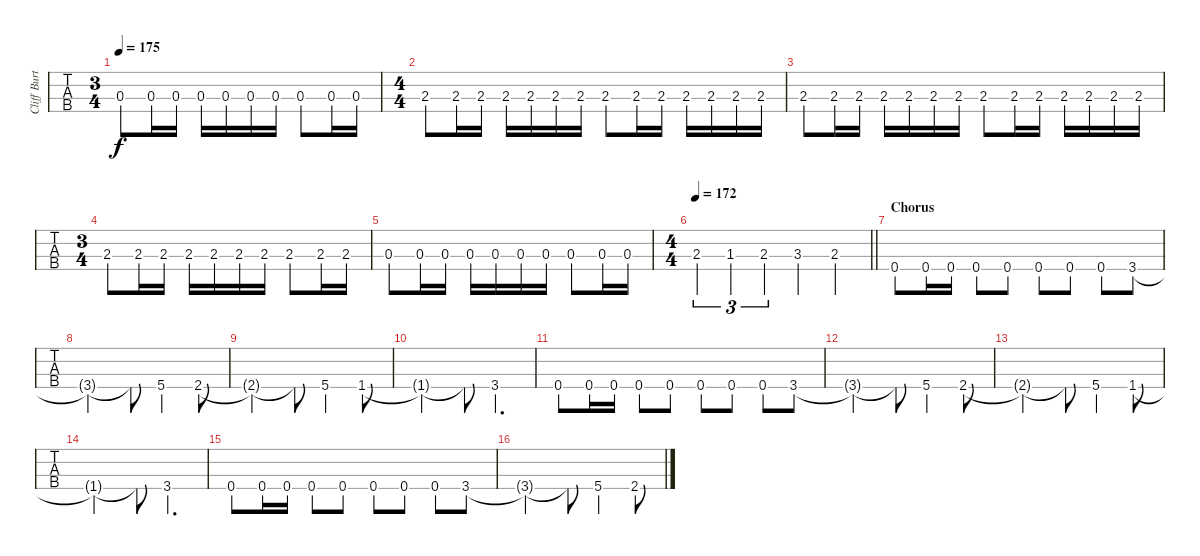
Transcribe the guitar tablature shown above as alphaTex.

\track ("Cliff Burton" "Cliff Burt") {instrument electricbassfinger}
\staff {tabs}
\tuning (G2 D2 A1 E1) {hide}
\ts (3 4)
\tempo 175
\clef f4
\ks c
0.3.8{dy f} 0.3.16 0.3.16 0.3.16 0.3.16 0.3.16 0.3.16 0.3.8 0.3.16 0.3.16 |
\ts (4 4)
2.3.8 2.3.16 2.3.16 2.3.16 2.3.16 2.3.16 2.3.16 2.3.8 2.3.16 2.3.16 2.3.16 2.3.16 2.3.16 2.3.16 |
2.3.8 2.3.16 2.3.16 2.3.16 2.3.16 2.3.16 2.3.16 2.3.8 2.3.16 2.3.16 2.3.16 2.3.16 2.3.16 2.3.16 |
\ts (3 4)
2.3.8 2.3.16 2.3.16 2.3.16 2.3.16 2.3.16 2.3.16 2.3.8 2.3.16 2.3.16 |
0.3.8 0.3.16 0.3.16 0.3.16 0.3.16 0.3.16 0.3.16 0.3.8 0.3.16 0.3.16 |
\ts (4 4)
\tempo 172
\barLineRight lightlight
2.3.4{tu (3 2)} 1.3.4{tu (3 2)} 2.3.4{tu (3 2)} 3.3.4 2.3.4 |
\section ("" "Chorus")
0.4.8 0.4.16 0.4.16 0.4.8 0.4.8 0.4.8 0.4.8 0.4.8 3.4.8 |
3.4{t}.2 3.4{t}.8 5.4.4 2.4.8 |
2.4{t}.2 2.4{t}.8 5.4.4 1.4.8 |
1.4{t}.2 1.4{t}.8 3.4.4{d} |
0.4.8 0.4.16 0.4.16 0.4.8 0.4.8 0.4.8 0.4.8 0.4.8 3.4.8 |
3.4{t}.2 3.4{t}.8 5.4.4 2.4.8 |
2.4{t}.2 2.4{t}.8 5.4.4 1.4.8 |
1.4{t}.2 1.4{t}.8 3.4.4{d} |
0.4.8 0.4.16 0.4.16 0.4.8 0.4.8 0.4.8 0.4.8 0.4.8 3.4.8 |
3.4{t}.2 3.4{t}.8 5.4.4 2.4.8
